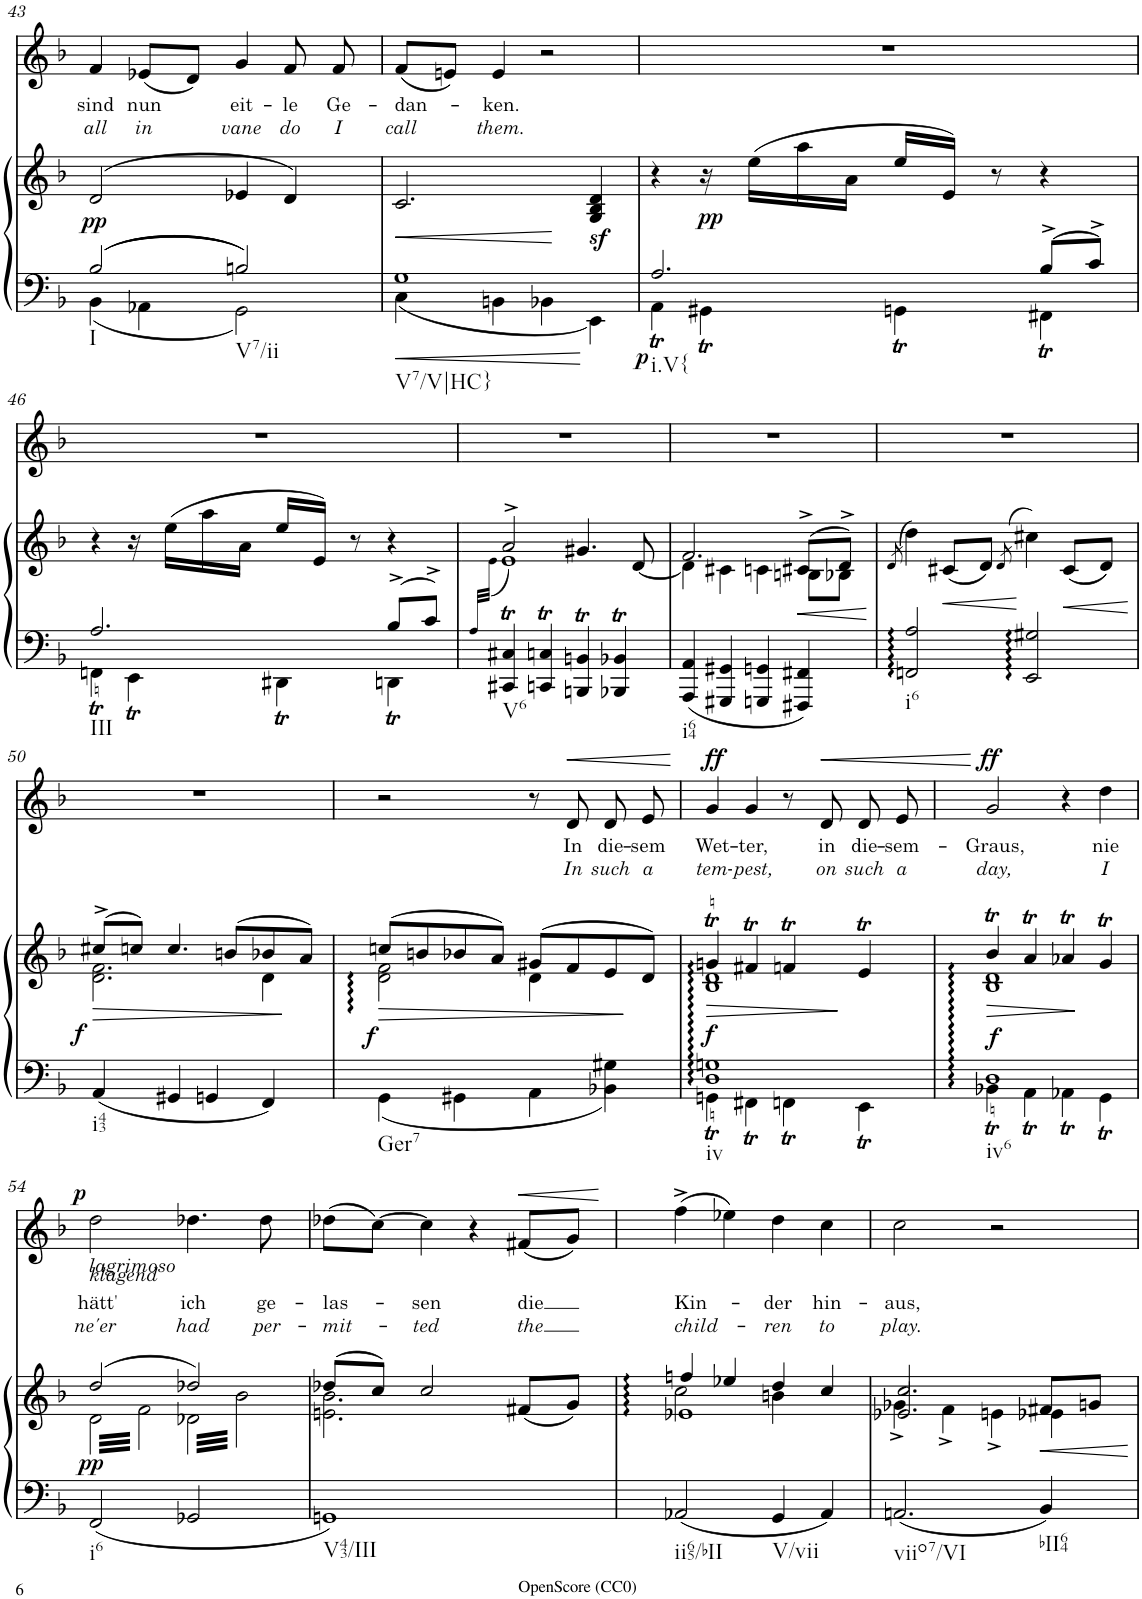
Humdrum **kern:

**kern	**kern	**dynam	**kern	**text	**text	**dynam
*part2	*part2	*part2	*part1	*part1	*part1	*part1
*staff3	*staff2	*staff2/3	*staff1	*staff1	*staff1	*staff1
*I"Piano	*	*	*I"Voice	*	*	*
*I'Pno	*	*	*	*	*	*
!!LO:PB:g=z
*clefF4	*clefG2	*	*clefG2	*	*	*
*k[b-]	*k[b-]	*	*k[b-]	*	*	*
*M4/4	*M4/4	*	*M4/4	*	*	*
=43	=43	=43	=43	=43	=43	=43
*^	*	*	*	*	*	*
!LO:TX:b:t=I	!	!	!	!	!	!	!
!	!	!	!LO:DY:b	!	!LO:LY:b	!LO:LY:b	!
2B-/	4BB-\	(>2d/	pp	4f/	sind	all	.
!	!	!	!	!	!LO:LY:b	!LO:LY:b	!
.	4AA-X\	.	.	(8e-X/L	nun	in	.
.	.	.	.	8d/J)	.	.	.
!LO:TX:b:t=V7/ii	!	!	!	!	!	!	!
!	!	!	!	!	!LO:LY:b	!LO:LY:b	!
2Bn/	2GG\	4e-X/	.	4g/	eit-	vane	.
!	!	!	!	!	!LO:LY:b	!LO:LY:b	!
.	.	4d/)	.	8f/	-le	do	.
!	!	!	!	!	!LO:LY:b	!LO:LY:b	!
.	.	.	.	8f/	Ge-	I	.
=44	=44	=44	=44	=44	=44	=44	=44
!LO:TX:b:t=V7/V|HC}	!	!	!	!	!	!	!
!	!	!	!LO:HP:b=2	!	!	!	!
!	!	!	!LO:HP:n=1:b	!	!LO:LY:b	!LO:LY:b	!
1G	4C\	2.c/	< <	(8f/L	-dan-	call	.
.	.	.	.	8en/J)	.	.	.
!	!	!	!	!	!LO:LY:b	!LO:LY:b	!
.	4BBn\	.	.	4e/	-ken.	them.	.
.	4BB-X\	.	.	2r	.	.	.
!	!	!	!LO:DY:n=1:a=2	!	!	!	!
.	4EE\	4G/ 4B-/ 4d/	[ sf	.	.	.	.
=45	=45	=45	=45	=45	=45	=45	=45
!LO:TX:b:t=i.V{	!	!	!	!	!	!	!
!	!	!	!LO:DY:b=2	!	!	!	!
2.A/	4AAt\	4r	p	1r	.	.	.
!	!	!	!LO:DY:b	!	!	!	!
.	4GG#Xt\	16r	pp	.	.	.	.
.	.	(16ee\LL	.	.	.	.	.
.	.	16aa\	.	.	.	.	.
.	.	16a\JJ	.	.	.	.	.
.	4GGnT\	16ee/LL	.	.	.	.	.
.	.	16e/JJ)	.	.	.	.	.
.	.	8r	.	.	.	.	.
8B-^/L	4FF#Xt\	4r	.	.	.	.	.
8c^/J	.	.	.	.	.	.	.
!!LO:LB:g=z
=46	=46	=46	=46	=46	=46	=46	=46
!LO:TX:b:t=III	!	!	!	!	!	!	!
2.A/	4FFnT\	4r	.	1r	.	.	.
.	4EEt\	16r	.	.	.	.	.
.	.	(16ee\LL	.	.	.	.	.
.	.	16aa\	.	.	.	.	.
.	.	16a\JJ	.	.	.	.	.
.	4DD#Xt\	16ee/LL	.	.	.	.	.
.	.	16e/JJ)	.	.	.	.	.
.	.	8r	.	.	.	.	.
8B-^/L	4DDnT\	4r	.	.	.	.	.
8c^/J	.	.	.	.	.	.	.
=47	=47	=47	=47	=47	=47	=47	=47
*	*	*^	*	*	*	*	*
32qA/LLL	.	.	(<32qe\JJJ	.	.	.	.	.
!LO:TX:b:t=V6	!	!	!	!	!	!	!	!
1ryy	4CC#X/T 4C#X/T	2a^/	1e)	.	1r	.	.	.
.	4CCn/T 4Cn/T	.	.	.	.	.	.	.
.	4BBBn/T 4BBn/T	4.g#X/	.	.	.	.	.	.
.	4BBB-X/T 4BB-X/T	.	.	.	.	.	.	.
.	.	[<8d/	.	.	.	.	.	.
*v	*v	*	*	*	*	*	*	*
=48	=48	=48	=48	=48	=48	=48	=48
!LO:TX:b:t=i64	!	!	!	!	!	!	!
4AAA/ 4AA/	2.f/	4d\]	.	1r	.	.	.
4GGG#X/ 4GG#X/	.	4c#X\	.	.	.	.	.
4GGGn/ 4GGn/	.	4cn\	.	.	.	.	.
!	!	!	!LO:HP:b	!	!	!	!
4FFF#X/ 4FF#X/	(>8c#X^/L	8Bn\L	<	.	.	.	.
.	8d^/J)	8B-X\J	.	.	.	.	.
*	*v	*v	*	*	*	*	*
.	.	[	.	.	.	.
=49	=49	=49	=49	=49	=49	=49
.	(>8qd/	.	.	.	.	.
!LO:TX:b:t=i6	!	!	!	!	!	!
2FFn/ 2A/	4dd\)	.	1r	.	.	.
!	!	!LO:HP:b	!	!	!	!
.	(8c#X/L	<	.	.	.	.
.	8d/J)	.	.	.	.	.
.	(>8qd/	.	.	.	.	.
2EE/ 2G#X/	4cc#X\)	[	.	.	.	.
!	!	!LO:HP:b	!	!	!	!
.	(8c#/L	<	.	.	.	.
.	8d/J)	.	.	.	.	.
.	.	[	.	.	.	.
!!LO:LB:g=z
=50	=50	=50	=50	=50	=50	=50
!LO:TX:b:t=i43	!	!	!	!	!	!
!	!	!LO:HP:b	!	!	!	!
*	*^	*	*	*	*	*
!	!	!	!LO:DY:n=1:a=2	!	!	!	!
4AA/	(>8cc#X^/L	2.d\ 2.f\	> f	1r	.	.	.
.	8ccn/J)	.	.	.	.	.	.
4GG#X/	4.cc/	.	.	.	.	.	.
4GGn/	.	.	.	.	.	.	.
.	(>8bn/L	.	.	.	.	.	.
4FF/	8b-X/	4d\	.	.	.	.	.
.	8a/J)	.	[	.	.	.	.
=51	=51	=51	=51	=51	=51	=51	=51
*^	*	*	*	*	*	*	*
!LO:TX:b:t=Ger7	!	!	!	!	!	!	!	!
!	!	!	!	!LO:HP:b	!	!	!	!
!	!	!	!	!LO:DY:n=1:a=2	!	!	!	!
2.ryy	4GG\	(>8ccn/L	2d\ 2f\	> f	2r	.	.	.
.	.	8bn/	.	.	.	.	.	.
.	4GG#X\	8b-X/	.	.	.	.	.	.
.	.	8a/J)	.	.	.	.	.	.
.	4AA\	(>8g#X/L	4d\	.	8r	.	.	.
!	!	!	!	!	!	!LO:LY:b	!LO:LY:b	!LO:HP:b
.	.	8f/	.	.	8d/	In	In	<
!	!	!	!	!	!	!LO:LY:b	!LO:LY:b	!
4G#X\	4BB-X\	8e/	4ryy	.	8d/	die-	such	.
!	!	!	!	!	!	!LO:LY:b	!LO:LY:b	!
.	.	8d/J)	.	]	8e/	-sem	a	.
*v	*v	*	*	*	*	*	*	*
*	*v	*v	*	*	*	*	*
.	.	.	.	.	.	[
=52	=52	=52	=52	=52	=52	=52
*^	*	*	*	*	*	*
!LO:TX:b:t=iv	!	!	!	!	!	!	!
!	!	!	!LO:HP:b	!	!LO:LY:b	!LO:LY:b	!
*	*	*^	*	*	*	*	*
!	!	!	!	!LO:DY:n=1:a=2	!	!	!	!LO:DY:a
1D 1Gn	4GGnT\	4gnT/	1B- 1d	> f	4g/	Wet-	tem-	ff
!	!	!	!	!	!	!LO:LY:b	!LO:LY:b	!
.	4FF#Xt\	4f#Xt/	.	.	4g/	-ter,	-pest,	.
.	4FFnT\	4fnT/	.	.	8r	.	.	.
!	!	!	!	!	!	!LO:LY:b	!LO:LY:b	!LO:HP:b
.	.	.	.	.	8d/	in	on	<
!	!	!	!	!	!	!LO:LY:b	!LO:LY:b	!
.	4EEt\	4et/	.	]	8d/	die-	such	.
!	!	!	!	!	!	!LO:LY:b	!LO:LY:b	!
.	.	.	.	.	8e/	-sem-	a	.
*v	*v	*	*	*	*	*	*	*
*	*v	*v	*	*	*	*	*
.	.	.	.	.	.	[
=53	=53	=53	=53	=53	=53	=53
*^	*	*	*	*	*	*
!LO:TX:b:t=iv6	!	!	!	!	!	!	!
!	!	!	!LO:HP:b	!	!LO:LY:b	!LO:LY:b	!
*	*	*^	*	*	*	*	*
!	!	!	!	!LO:DY:n=1:a=2	!	!	!	!LO:DY:a
1D	4BB-XT\	4b-T/	1B- 1d	> f	2g/	-Graus,	day,	ff
.	4AAt\	4at/	.	.	.	.	.	.
.	4AA-XT\	4a-XT/	.	.	4r	.	.	.
!	!	!	!	!	!	!LO:LY:b	!LO:LY:b	!
.	4GGT\	4gT/	.	]	4dd\	nie	I	.
*v	*v	*	*	*	*	*	*	*
!!LO:LB:g=z
=54	=54	=54	=54	=54	=54	=54	=54
*	*	*Xtuplet	*	*	*	*	*
*^	*	*	*	*	*	*	*
!	!	!	!	!	!LO:TX:b:i:t=lagrimoso	!	!	!
!	!	!	!	!	!LO:TX:b:i:t=klagend	!	!	!
!LO:TX:b:t=i6	!	!	!	!	!	!	!	!
!	!	!	!	!LO:DY:b	!	!LO:LY:b	!LO:LY:b	!LO:DY:a
*v	*v	*	*	*	*	*	*	*
*	*tremolo	*	*	*	*	*	*
2FF/	(2dd/	32d\LLL	pp	2dd\	hätt'	ne'er	p
.	.	32f\	.	.	.	.	.
.	.	32d\	.	.	.	.	.
.	.	32f\	.	.	.	.	.
.	.	32d\	.	.	.	.	.
.	.	32f\	.	.	.	.	.
.	.	32d\	.	.	.	.	.
.	.	32f\	.	.	.	.	.
.	.	32d\	.	.	.	.	.
.	.	32f\	.	.	.	.	.
.	.	32d\	.	.	.	.	.
.	.	32f\	.	.	.	.	.
.	.	32d\	.	.	.	.	.
.	.	32f\	.	.	.	.	.
.	.	32d\	.	.	.	.	.
.	.	32f\JJJ	.	.	.	.	.
!	!	!	!	!	!LO:LY:b	!LO:LY:b	!
2GG-X/	2dd-X/)	32d-X\LLL	.	4.dd-X\	ich	had	.
.	.	32b-\	.	.	.	.	.
.	.	32d-X\	.	.	.	.	.
.	.	32b-\	.	.	.	.	.
.	.	32d-X\	.	.	.	.	.
.	.	32b-\	.	.	.	.	.
.	.	32d-X\	.	.	.	.	.
.	.	32b-\	.	.	.	.	.
.	.	32d-X\	.	.	.	.	.
.	.	32b-\	.	.	.	.	.
.	.	32d-X\	.	.	.	.	.
.	.	32b-\	.	.	.	.	.
!	!	!	!	!	!LO:LY:b	!LO:LY:b	!
.	.	32d-X\	.	8dd-\	ge-	per-	.
.	.	32b-\	.	.	.	.	.
.	.	32d-X\	.	.	.	.	.
.	.	32b-\JJJ	.	.	.	.	.
*	*Xtremolo	*	*	*	*	*	*
=55	=55	=55	=55	=55	=55	=55	=55
!LO:TX:b:t=V43/III	!	!	!	!	!	!	!
!	!	!	!	!	!LO:LY:b	!LO:LY:b	!
1GGn	(8dd-X/L	2.en\ 2.b-\	.	(8dd-X\L	-las-	-mit-	.
.	.	.	.	.	.	.	.
.	.	.	.	.	.	.	.
.	.	.	.	.	.	.	.
.	8cc/J)	.	.	[8cc\J)	.	.	.
.	.	.	.	.	.	.	.
.	.	.	.	.	.	.	.
.	.	.	.	.	.	.	.
!	!	!	!	!	!LO:LY:b	!LO:LY:b	!
.	2cc/	.	.	4cc\]	-sen	-ted	.
.	.	.	.	4r	.	.	.
!	!	!	!	!	!LO:LY:b	!LO:LY:b	!LO:HP:b
.	(<8f#X/L	4ryy	.	(8f#X/L	die	the	<
.	8g/J)	.	.	8g/J)	.	.	.
*	*v	*v	*	*	*	*	*
.	.	.	.	.	.	[
=56	=56	=56	=56	=56	=56	=56
*	*^	*	*	*	*	*
*	*	*^	*	*	*	*	*
!LO:TX:b:t=ii65/bII	!	!	!	!	!	!	!	!
!	!	!	!	!	!	!LO:LY:b	!LO:LY:b	!
2AA-X/	4ffn/	2cc\	1e-X	.	(4ff^\	Kin-	child-	.
.	4ee-X/	.	.	.	4ee-X\)	.	.	.
!LO:TX:b:t=V/vii	!	!	!	!	!	!	!	!
!	!	!	!	!	!	!LO:LY:b	!LO:LY:b	!
4GG/	4dd/	4bn\	.	.	4dd\	-der	-ren	.
!	!	!	!	!	!	!LO:LY:b	!LO:LY:b	!
4AA-/	4cc/	4ryy	.	.	4cc\	hin-	to	.
=57	=57	=57	=57	=57	=57	=57	=57	=57
!LO:TX:b:t=viio7/VI	!	!	!	!	!	!	!	!
!	!	!	!	!	!	!LO:LY:b	!LO:LY:b	!
2.AAn/	2.cc/	4g-X^\	2.e-X/	.	2cc\	-aus,	play.	.
.	.	4f^\	.	.	.	.	.	.
.	.	4en^\	.	.	2r	.	.	.
!LO:TX:b:t=bII64	!	!	!	!	!	!	!	!
4BB-/	8f#X/L	4e-X\	4ryy	.	.	.	.	.
.	8gn/J	.	.	.	.	.	.	.
*	*v	*v	*v	*	*	*	*	*
.	.	]	.	.	.	.
=	=	=	=	=	=	=
*-	*-	*-	*-	*-	*-	*-
